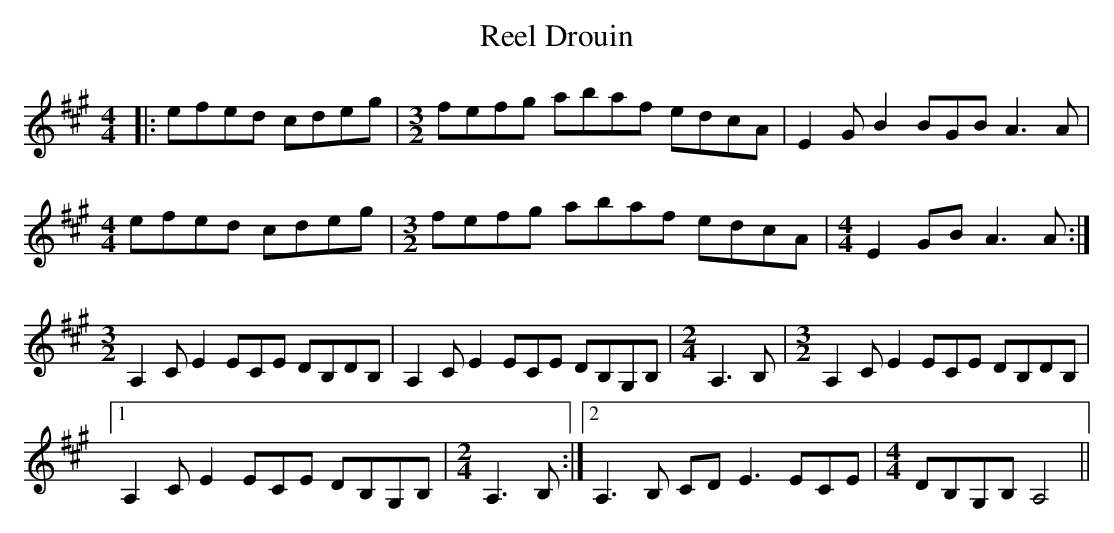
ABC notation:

X:1
T: Reel Drouin
M: 4/4
L: 1/8
K: Amaj
|:efed cdeg|[M:3/2]fefg abaf edcA|E2G B2 BGB A3A|
[M:4/4]efed cdeg|[M:3/2]fefg abaf edcA|[M:4/4] E2GB A3A:|
[M:3/2]A,2C E2 ECE DB,DB,|A,2C E2ECE DB,G,B,|[M:2/4]A,3B,|[M:3/2]A,2C E2 ECE DB,DB,|
[1 A,2C E2ECE DB,G,B,|[M:2/4]A,3B,:|2 A,3B, CDE3 ECE|[M:4/4 ] DB,G,B, A,4||
